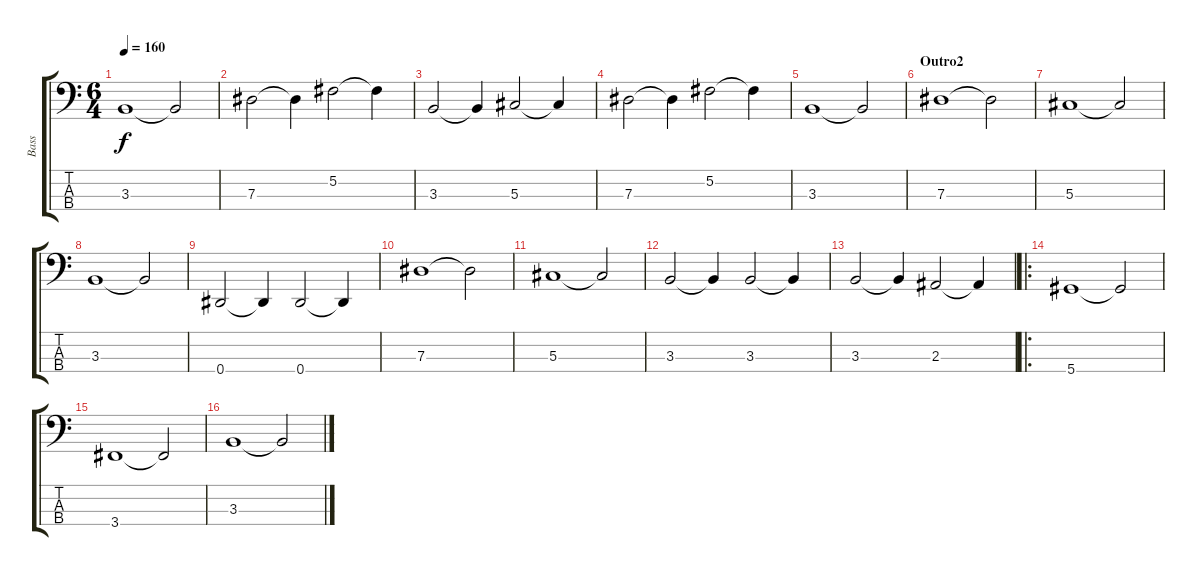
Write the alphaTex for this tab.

\track ("Bass" "Bass") {instrument electricbasspick}
\staff {score tabs}
\tuning (Gb2 Db2 Ab1 Eb1) {hide}
\ts (6 4)
\tempo 160
\clef f4
\ks c
3.3.1{dy f} 3.3{t}.2 |
7.3.2 7.3{t}.4 5.2.2 5.2{t}.4 |
3.3.2 3.3{t}.4 5.3.2 5.3{t}.4 |
7.3.2 7.3{t}.4 5.2.2 5.2{t}.4 |
3.3.1 3.3{t}.2 |
\section ("" "Outro2")
7.3.1 7.3{t}.2 |
5.3.1 5.3{t}.2 |
3.3.1 3.3{t}.2 |
0.4.2 0.4{t}.4 0.4.2 0.4{t}.4 |
7.3.1 7.3{t}.2 |
5.3.1 5.3{t}.2 |
3.3.2 3.3{t}.4 3.3.2 3.3{t}.4 |
3.3.2 3.3{t}.4 2.3.2 2.3{t}.4 |
\ro
5.4.1 5.4{t}.2 |
3.4.1 3.4{t}.2 |
3.3.1 3.3{t}.2
